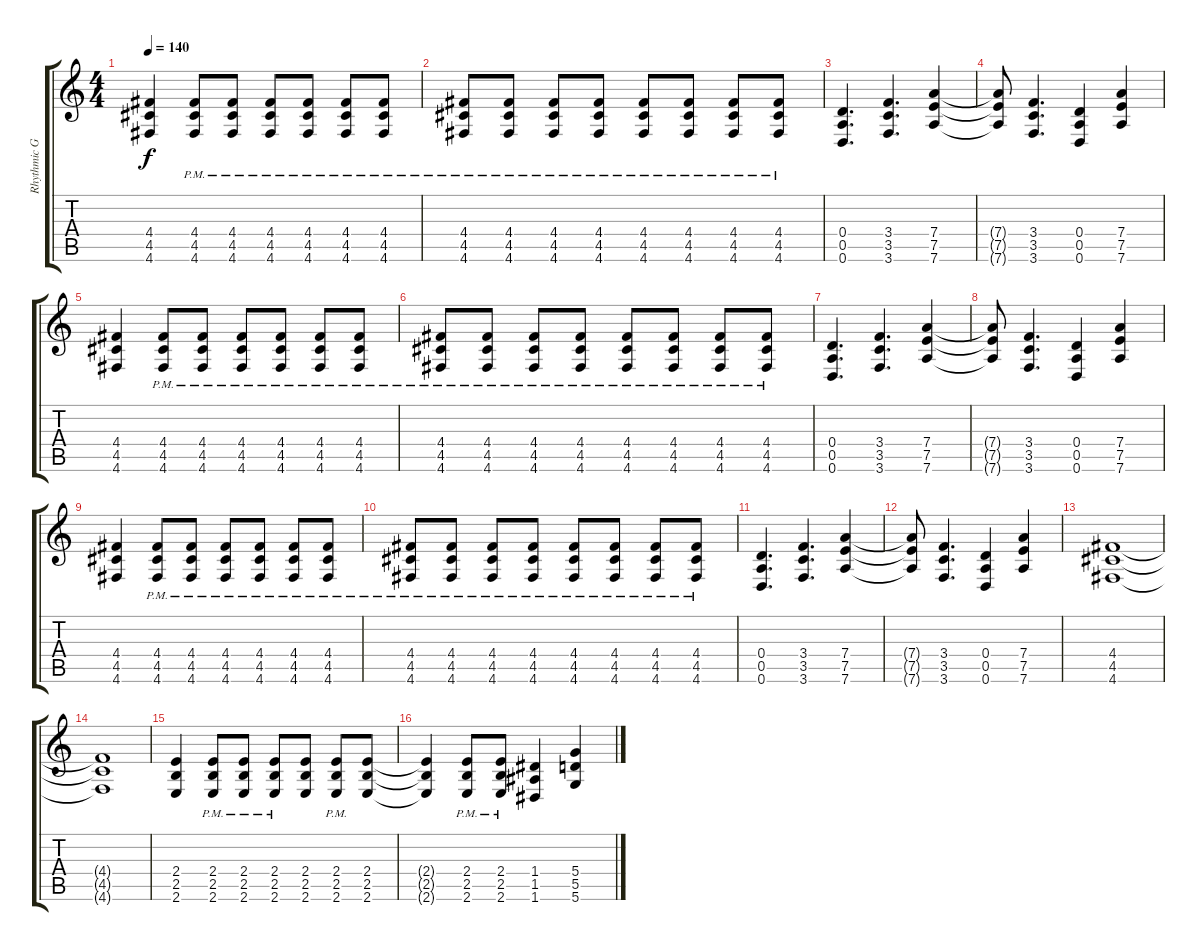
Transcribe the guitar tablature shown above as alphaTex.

\track ("Rhythmic Guitar" "Rhythmic G") {instrument distortionguitar}
\staff {score tabs}
\tuning (E4 B3 G3 D3 A2 D2) {hide}
\ts (4 4)
\tempo 140
\clef g2
\ks c
(4.4 4.5 4.6).4{dy f} (4.4{pm} 4.5{pm} 4.6{pm}).8 (4.4{pm} 4.5{pm} 4.6{pm}).8 (4.4{pm} 4.5{pm} 4.6{pm}).8 (4.4{pm} 4.5{pm} 4.6{pm}).8 (4.4{pm} 4.5{pm} 4.6{pm}).8 (4.4{pm} 4.5{pm} 4.6{pm}).8 |
(4.4{pm} 4.5{pm} 4.6{pm}).8 (4.4{pm} 4.5{pm} 4.6{pm}).8 (4.4{pm} 4.5{pm} 4.6{pm}).8 (4.4{pm} 4.5{pm} 4.6{pm}).8 (4.4{pm} 4.5{pm} 4.6{pm}).8 (4.4{pm} 4.5{pm} 4.6{pm}).8 (4.4{pm} 4.5{pm} 4.6{pm}).8 (4.4{pm} 4.5{pm} 4.6{pm}).8 |
(0.4 0.5 0.6).4{d} (3.4 3.5 3.6).4{d} (7.4 7.5 7.6).4 |
(7.4{t} 7.5{t} 7.6{t}).8 (3.4 3.5 3.6).4{d} (0.4 0.5 0.6).4 (7.4 7.5 7.6).4 |
(4.4 4.5 4.6).4 (4.4{pm} 4.5{pm} 4.6{pm}).8 (4.4{pm} 4.5{pm} 4.6{pm}).8 (4.4{pm} 4.5{pm} 4.6{pm}).8 (4.4{pm} 4.5{pm} 4.6{pm}).8 (4.4{pm} 4.5{pm} 4.6{pm}).8 (4.4{pm} 4.5{pm} 4.6{pm}).8 |
(4.4{pm} 4.5{pm} 4.6{pm}).8 (4.4{pm} 4.5{pm} 4.6{pm}).8 (4.4{pm} 4.5{pm} 4.6{pm}).8 (4.4{pm} 4.5{pm} 4.6{pm}).8 (4.4{pm} 4.5{pm} 4.6{pm}).8 (4.4{pm} 4.5{pm} 4.6{pm}).8 (4.4{pm} 4.5{pm} 4.6{pm}).8 (4.4{pm} 4.5{pm} 4.6{pm}).8 |
(0.4 0.5 0.6).4{d} (3.4 3.5 3.6).4{d} (7.4 7.5 7.6).4 |
(7.4{t} 7.5{t} 7.6{t}).8 (3.4 3.5 3.6).4{d} (0.4 0.5 0.6).4 (7.4 7.5 7.6).4 |
(4.4 4.5 4.6).4 (4.4{pm} 4.5{pm} 4.6{pm}).8 (4.4{pm} 4.5{pm} 4.6{pm}).8 (4.4{pm} 4.5{pm} 4.6{pm}).8 (4.4{pm} 4.5{pm} 4.6{pm}).8 (4.4{pm} 4.5{pm} 4.6{pm}).8 (4.4{pm} 4.5{pm} 4.6{pm}).8 |
(4.4{pm} 4.5{pm} 4.6{pm}).8 (4.4{pm} 4.5{pm} 4.6{pm}).8 (4.4{pm} 4.5{pm} 4.6{pm}).8 (4.4{pm} 4.5{pm} 4.6{pm}).8 (4.4{pm} 4.5{pm} 4.6{pm}).8 (4.4{pm} 4.5{pm} 4.6{pm}).8 (4.4{pm} 4.5{pm} 4.6{pm}).8 (4.4{pm} 4.5{pm} 4.6{pm}).8 |
(0.4 0.5 0.6).4{d} (3.4 3.5 3.6).4{d} (7.4 7.5 7.6).4 |
(7.4{t} 7.5{t} 7.6{t}).8 (3.4 3.5 3.6).4{d} (0.4 0.5 0.6).4 (7.4 7.5 7.6).4 |
(4.4 4.5 4.6).1 |
(4.4{t} 4.5{t} 4.6{t}).1 |
(2.4 2.5 2.6).4 (2.4{pm} 2.5{pm} 2.6{pm}).8 (2.4{pm} 2.5{pm} 2.6{pm}).8 (2.4{pm} 2.5{pm} 2.6{pm}).8 (2.4 2.5 2.6).8 (2.4{pm} 2.5{pm} 2.6{pm}).8 (2.4 2.5 2.6).8 |
(2.4{t} 2.5{t} 2.6{t}).4 (2.4{pm} 2.5{pm} 2.6{pm}).8 (2.4{pm} 2.5{pm} 2.6{pm}).8 (1.4 1.5 1.6).4 (5.4 5.5 5.6).4
